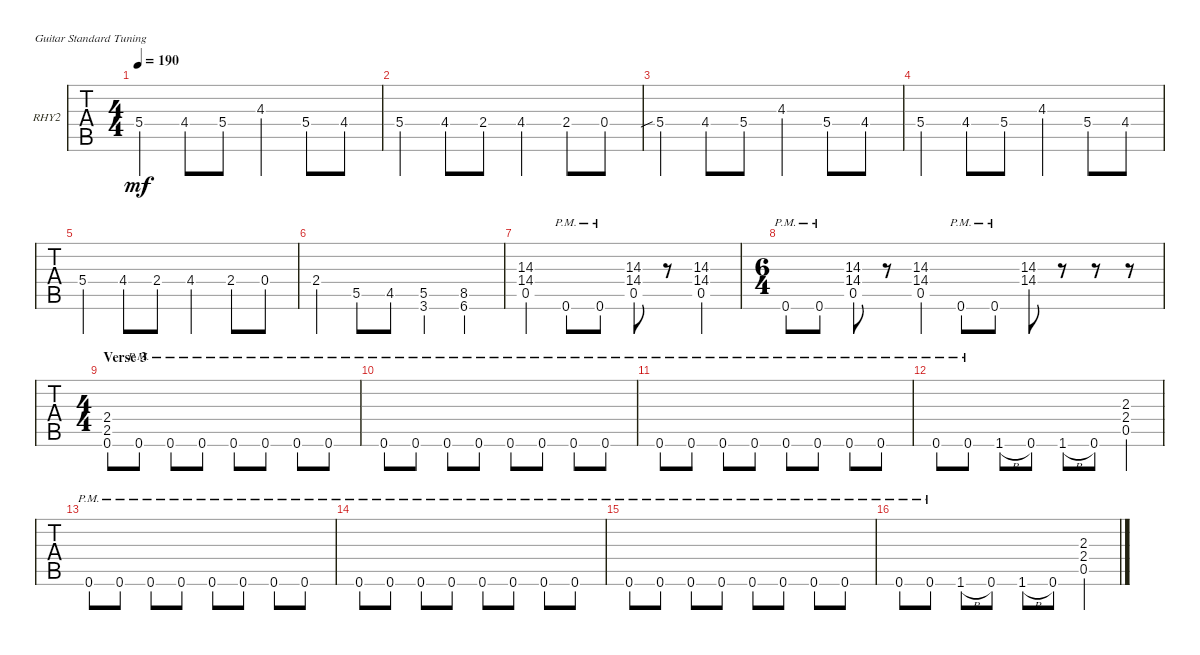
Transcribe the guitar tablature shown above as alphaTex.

\defaultSystemsLayout 4
\bracketExtendMode groupsimilarinstruments
\firstSystemTrackNameOrientation horizontal
\otherSystemsTrackNameOrientation horizontal
\track ("Rhythm Guitar 2" "RHY2") {instrument overdrivenguitar}
\staff {tabs}
\tuning (E4 B3 G3 D3 A2 E2)
\ts (4 4)
\tempo 190
\clef g2
\ks c
5.4.4{dy mf} 4.4.8 5.4.8 4.3.4 5.4.8 4.4.8 |
5.4.4 4.4.8 2.4.8 4.4.4 2.4.8 0.4.8 |
5.4{sib}.4 4.4.8 5.4.8 4.3.4 5.4.8 4.4.8 |
5.4.4 4.4.8 5.4.8 4.3.4 5.4.8 4.4.8 |
5.4.4 4.4.8 2.4.8 4.4.4 2.4.8 0.4.8 |
2.4.4 5.5.8 4.5.8 (3.6 5.5).4 (6.6 8.5).4 |
(0.5 14.4 14.3).4 0.6{pm}.8 0.6{pm}.8 (0.5 14.4 14.3).8 r.8 (0.5 14.4 14.3).4 |
\ts (6 4)
0.6{pm}.8 0.6{pm}.8 (0.5 14.4 14.3).8 r.8 (0.5 14.4 14.3).4 0.6{pm}.8 0.6{pm}.8 (14.4 14.3).8 r.8 r.8 r.8 |
\ts (4 4)
\section ("" "Verse 3")
(0.6 2.5 2.4).8 0.6{pm}.8 0.6{pm}.8 0.6{pm}.8 0.6{pm}.8 0.6{pm}.8 0.6{pm}.8 0.6{pm}.8 |
0.6{pm}.8 0.6{pm}.8 0.6{pm}.8 0.6{pm}.8 0.6{pm}.8 0.6{pm}.8 0.6{pm}.8 0.6{pm}.8 |
0.6{pm}.8 0.6{pm}.8 0.6{pm}.8 0.6{pm}.8 0.6{pm}.8 0.6{pm}.8 0.6{pm}.8 0.6{pm}.8 |
0.6{pm}.8 0.6{pm}.8 1.6{h}.8 0.6.8 1.6{h}.8 0.6.8 (0.5 2.4 2.3).4 |
0.6{pm}.8 0.6{pm}.8 0.6{pm}.8 0.6{pm}.8 0.6{pm}.8 0.6{pm}.8 0.6{pm}.8 0.6{pm}.8 |
0.6{pm}.8 0.6{pm}.8 0.6{pm}.8 0.6{pm}.8 0.6{pm}.8 0.6{pm}.8 0.6{pm}.8 0.6{pm}.8 |
0.6{pm}.8 0.6{pm}.8 0.6{pm}.8 0.6{pm}.8 0.6{pm}.8 0.6{pm}.8 0.6{pm}.8 0.6{pm}.8 |
0.6{pm}.8 0.6{pm}.8 1.6{h}.8 0.6.8 1.6{h}.8 0.6.8 (0.5 2.4 2.3).4
